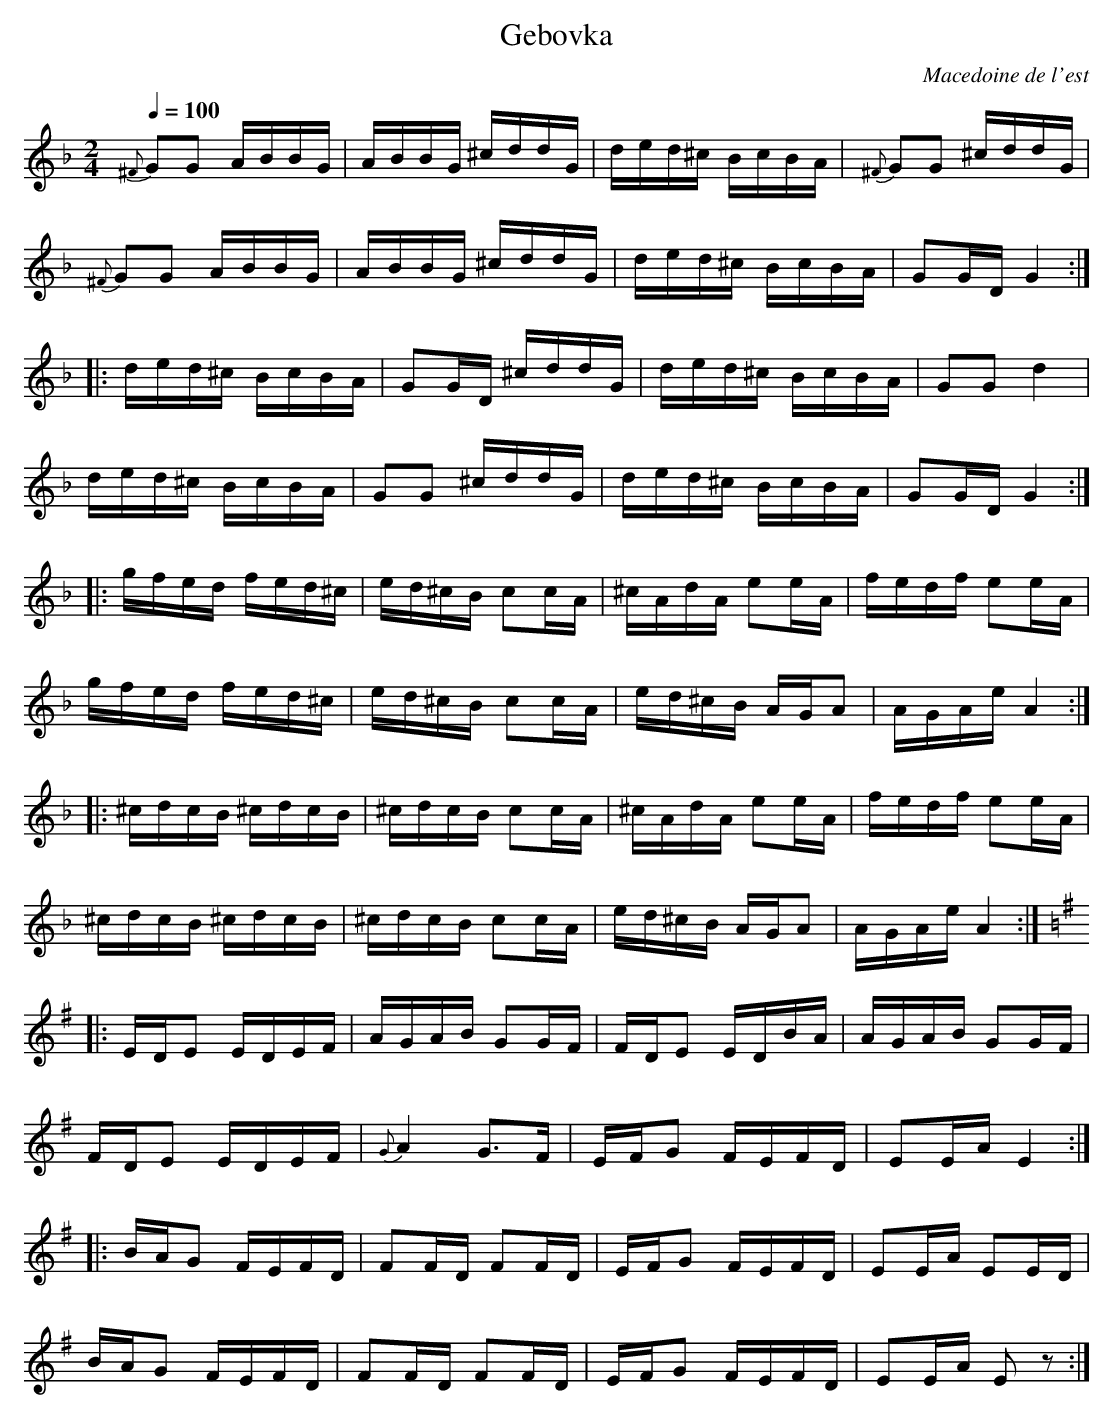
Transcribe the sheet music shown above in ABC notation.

X:1
T:Gebovka
O:Macedoine de l'est
M:2/4
L:1/8
Q:1/4=100
K:F
{^F} GG A/B/B/G/ | A/B/B/G/ ^c/d/d/G/ |\
d/e/d/^c/ B/c/B/A/ | {^F} GG ^c/d/d/G/ |
{^F} GG A/B/B/G/ | A/B/B/G/ ^c/d/d/G/ |\
d/e/d/^c/ B/c/B/A/ | GG/D/ G2 :|
|: d/e/d/^c/ B/c/B/A/ | GG/D/ ^c/d/d/G/ |\
d/e/d/^c/ B/c/B/A/ | GG d2 |
d/e/d/^c/ B/c/B/A/ | GG ^c/d/d/G/ |\
d/e/d/^c/ B/c/B/A/ | GG/D/ G2 :|
|: g/f/e/d/ f/e/d/^c/ | e/d/^c/B/ cc/A/ |\
^c/A/d/A/ ee/A/ | f/e/d/f/ ee/A/ |
g/f/e/d/ f/e/d/^c/ | e/d/^c/B/ cc/A/ |\
e/d/^c/B/ A/G/A | A/G/A/e/ A2 :|
|: ^c/d/c/B/ ^c/d/c/B/ | ^c/d/c/B/ cc/A/ |\
^c/A/d/A/ ee/A/ | f/e/d/f/ ee/A/ |
^c/d/c/B/ ^c/d/c/B/ | ^c/d/c/B/ cc/A/ |\
e/d/^c/B/ A/G/A | A/G/A/e/ A2 :|
K:G
|: E/D/E E/D/E/F/ | A/G/A/B/ GG/F/ |\
F/D/E E/D/B/A/ | A/G/A/B/ GG/F/ |
F/D/E E/D/E/F/ | {G} A2 G>F |\
E/F/G F/E/F/D/ | EE/A/ E2 :|
|: B/A/G F/E/F/D/ | FF/D/ FF/D/ |\
E/F/G F/E/F/D/ | EE/A/ EE/D/ |
B/A/G F/E/F/D/ | FF/D/ FF/D/ |\
E/F/G F/E/F/D/ | EE/A/ E z :|
